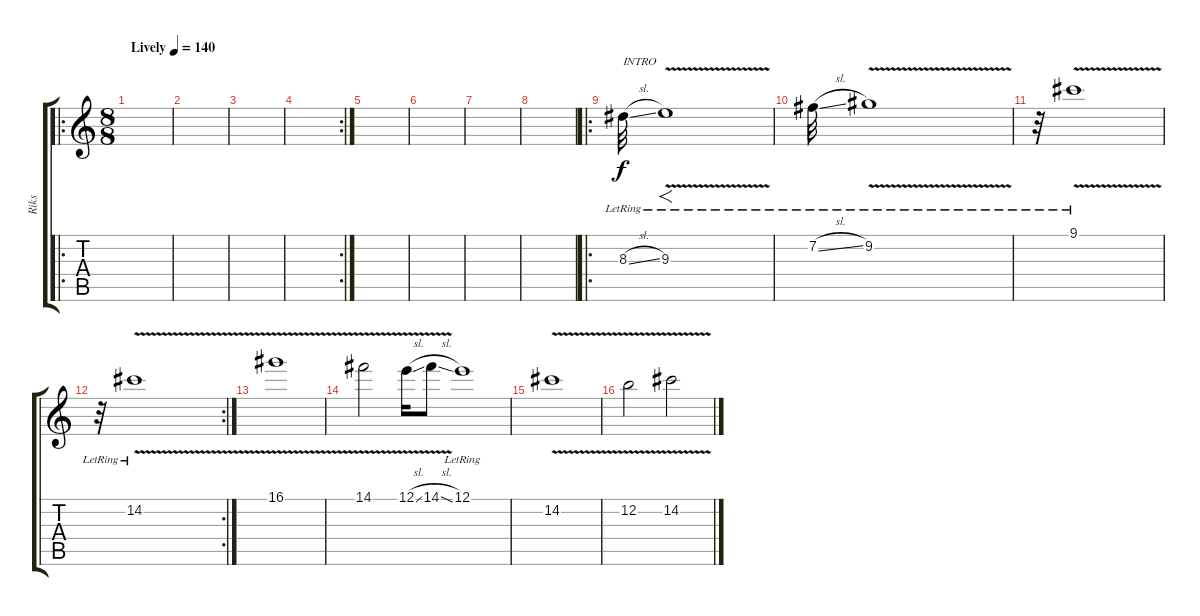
\track ("Riks" "Riks") {instrument distortionguitar}
\staff {score tabs}
\tuning (E4 B3 G3 D3 A2 E2) {hide}
\ro
\ts (8 8)
\tempo (140 "Lively")
\clef g2
\ks c
|
|
|
\rc 2
|
|
|
|
|
\ro
8.3{sl lr}.32{txt "INTRO"} 9.3{v lr}.1{f} |
7.2{sl lr}.32 9.2{v lr}.1 |
r.32 9.1{v lr}.1 |
\rc 2
r.32 14.2{v lr}.1 |
16.1{v}.1 |
14.1{v}.2 12.1{v sl}.16 14.1{v sl}.8 12.1{lr}.1 |
14.2{v}.1 |
12.2{v}.2 14.2{v}.2
